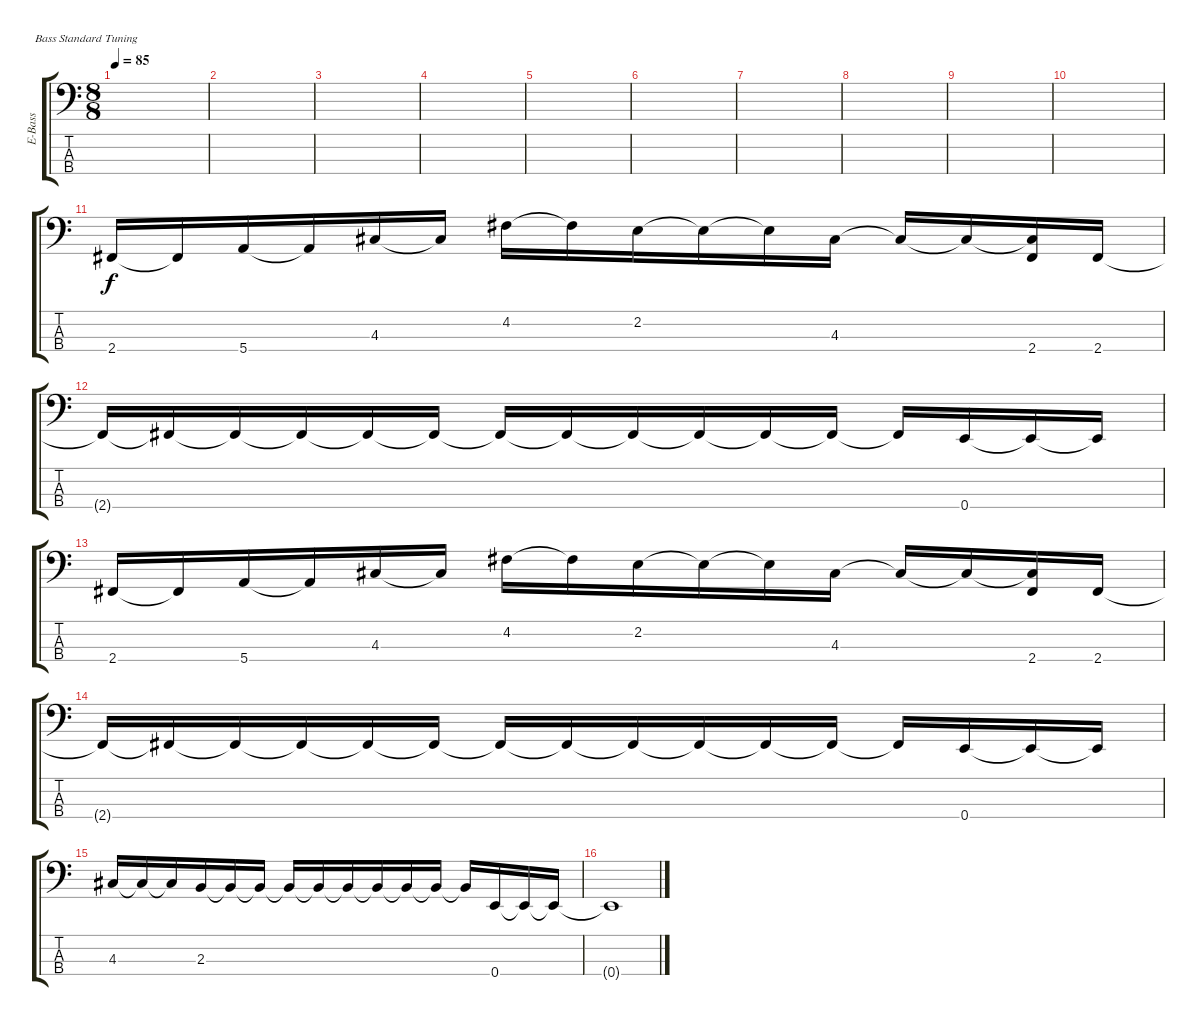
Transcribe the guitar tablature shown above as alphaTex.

\defaultSystemsLayout 4
\bracketExtendMode groupsimilarinstruments
\otherSystemsTrackNameOrientation horizontal
\track ("Anthony Jackson" "E-Bass") {instrument electricbassfinger}
\staff {score tabs}
\tuning (G2 D2 A1 E1)
\ts (8 8)
\tempo 85
\clef f4
\scale
0.485477
\ks c
|
\scale
0.257261 |
\scale
0.257261 |
\scale
0.333333 |
\scale
0.333333 |
\scale
0.333333 |
\scale
0.333333 |
\scale
0.333333 |
\scale
0.333333 |
\scale
0.333333 |
\scale
0.333333 2.4{acc #}.16 2.4{t acc #}.16 5.4.16 5.4{t}.16 4.3{acc #}.16 4.3{t acc #}.16 4.2{acc #}.16 4.2{t acc #}.16 2.2.16 2.2{t}.16 2.2{t}.16 4.3{acc #}.16 4.3{t acc #}.16 4.3{t acc #}.16 (4.3{t acc #} 2.4{acc #}).16 2.4{acc #}.16 |
\scale
0.333333 2.4{t acc #}.16 2.4{t acc #}.16 2.4{t acc #}.16 2.4{t acc #}.16 2.4{t acc #}.16 2.4{t acc #}.16 2.4{t acc #}.16 2.4{t acc #}.16 2.4{t acc #}.16 2.4{t acc #}.16 2.4{t acc #}.16 2.4{t acc #}.16 2.4{t acc #}.16 0.4.16 0.4{t}.16 0.4{t}.16 |
\scale
0.333333 2.4{acc #}.16 2.4{t acc #}.16 5.4.16 5.4{t}.16 4.3{acc #}.16 4.3{t acc #}.16 4.2{acc #}.16 4.2{t acc #}.16 2.2.16 2.2{t}.16 2.2{t}.16 4.3{acc #}.16 4.3{t acc #}.16 4.3{t acc #}.16 (4.3{t acc #} 2.4{acc #}).16 2.4{acc #}.16 |
\scale
0.333333 2.4{t acc #}.16 2.4{t acc #}.16 2.4{t acc #}.16 2.4{t acc #}.16 2.4{t acc #}.16 2.4{t acc #}.16 2.4{t acc #}.16 2.4{t acc #}.16 2.4{t acc #}.16 2.4{t acc #}.16 2.4{t acc #}.16 2.4{t acc #}.16 2.4{t acc #}.16 0.4.16 0.4{t}.16 0.4{t}.16 |
\scale
0.333333 4.3{acc #}.16 4.3{t acc #}.16 4.3{t acc #}.16 2.3.16 2.3{t}.16 2.3{t}.16 2.3{t}.16 2.3{t}.16 2.3{t}.16 2.3{t}.16 2.3{t}.16 2.3{t}.16 2.3{t}.16 0.4.16 0.4{t}.16 0.4{t}.16 |
0.4{t}.1
